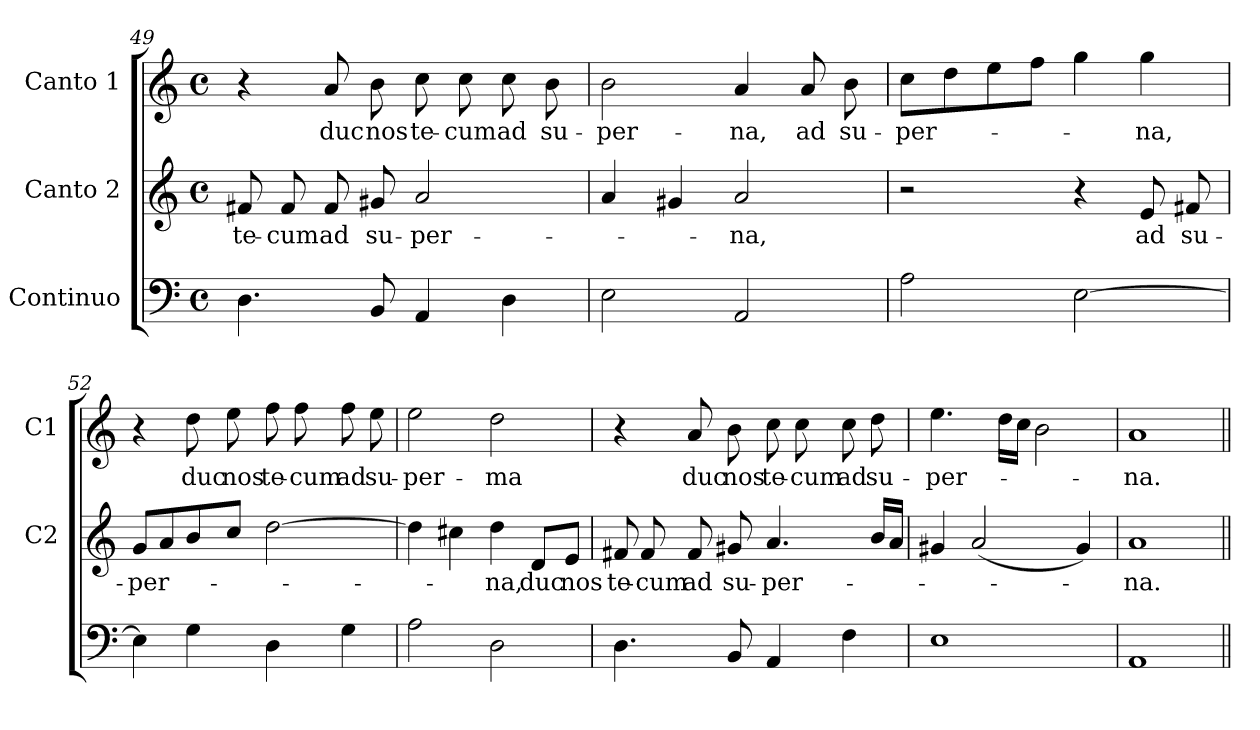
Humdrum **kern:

**kern	**kern	**text	**kern	**text
*part3	*part2	*part2	*part1	*part1
*staff3	*staff2	*staff2	*staff1	*staff1
*I"Continuo	*I"Canto 2	*	*I"Canto 1	*
*	*I'C2	*	*I'C1	*
*clefF4	*clefG2	*	*clefG2	*
*k[]	*k[]	*	*k[]	*
*C:	*C:	*	*C:	*
*M4/4	*M4/4	*	*M4/4	*
*met(c)	*met(c)	*	*met(c)	*
=49	=49	=49	=49	=49
!	!	!LO:LY:b	!	!
4.D\	8f#X/	te-	4r	.
!	!	!LO:LY:b	!	!
.	8f#/	cum	.	.
!	!	!LO:LY:b	!	!
!	!	!	!	!LO:LY:b
.	8f#/	ad	8a/	duc
!	!	!LO:LY:b	!	!
!	!	!	!	!LO:LY:b
8BB/	8g#j/	su-	8b\	nos
!	!	!LO:LY:b	!	!
!	!	!	!	!LO:LY:b
4AA/	2a/	per-	8cc\	te-
!	!	!	!	!LO:LY:b
.	.	.	8cc\	cum
!	!	!	!	!LO:LY:b
4D\	.	.	8cc\	ad
!	!	!	!	!LO:LY:b
.	.	.	8b\	su-
=50	=50	=50	=50	=50
!	!	!	!	!LO:LY:b
2E\	4a/	.	2b\	per-
.	4g#X/	.	.	.
!	!	!LO:LY:b	!	!
!	!	!	!	!LO:LY:b
2AA/	2a/	na,	4a/	na,
!	!	!	!	!LO:LY:b
.	.	.	8a/	ad
!	!	!	!	!LO:LY:b
.	.	.	8b\	su-
=51	=51	=51	=51	=51
!	!	!	!	!LO:LY:b
2A\	2r	.	8cc\L	per-
.	.	.	8dd\	.
.	.	.	8ee\	.
.	.	.	8ff\J	.
[>2E\	4r	.	4gg\	.
!	!	!LO:LY:b	!	!
!	!	!	!	!LO:LY:b
.	8e/	ad	4gg\	na,
!	!	!LO:LY:b	!	!
.	8f#X/	su-	.	.
!!LO:LB:g=z
=52	=52	=52	=52	=52
!	!	!LO:LY:b	!	!
4E\]	8g/L	per-	4r	.
.	8a/	.	.	.
!	!	!	!	!LO:LY:b
4G\	8b/	.	8dd\	duc
!	!	!	!	!LO:LY:b
.	8cc/J	.	8ee\	nos
!	!	!	!	!LO:LY:b
4D\	[>2dd\	.	8ff\	te -
!	!	!	!	!LO:LY:b
.	.	.	8ff\	cum
!	!	!	!	!LO:LY:b
4G\	.	.	8ff\	ad
!	!	!	!	!LO:LY:b
.	.	.	8ee\	su -
=53	=53	=53	=53	=53
!	!	!	!	!LO:LY:b
2A\	4dd\]	.	2ee\	per -
.	4cc#X\	.	.	.
!	!	!LO:LY:b	!	!
!	!	!	!	!LO:LY:b
2D\	4dd\	na,	2dd\	ma
!	!	!LO:LY:b	!	!
.	8d/L	duc	.	.
!	!	!LO:LY:b	!	!
.	8e/J	nos	.	.
=54	=54	=54	=54	=54
!	!	!LO:LY:b	!	!
4.D\	8f#X/	te-	4r	.
!	!	!LO:LY:b	!	!
.	8f#/	cum	.	.
!	!	!LO:LY:b	!	!
!	!	!	!	!LO:LY:b
.	8f#/	ad	8a/	duc
!	!	!LO:LY:b	!	!
!	!	!	!	!LO:LY:b
8BB/	8g#X/	su-	8b\	nos
!	!	!LO:LY:b	!	!
!	!	!	!	!LO:LY:b
4AA/	4.a/	per-	8cc\	te-
!	!	!	!	!LO:LY:b
.	.	.	8cc\	-cum
!	!	!	!	!LO:LY:b
4F\	.	.	8cc\	ad
!	!	!	!	!LO:LY:b
.	16b/LL	.	8dd\	su-
.	16a/JJ	.	.	.
=55	=55	=55	=55	=55
!	!	!	!	!LO:LY:b
1E	4g#X/	.	4.ee\	per-
.	(2a/	.	.	.
.	.	.	16dd\LL	.
.	.	.	16cc\JJ	.
.	.	.	2b\	.
.	4g#/)	.	.	.
=56	=56	=56	=56	=56
!	!	!LO:LY:b	!	!
!	!	!	!	!LO:LY:b
1AA	1a	na.	1a	na.
=||	=||	=||	=||	=||
*-	*-	*-	*-	*-
